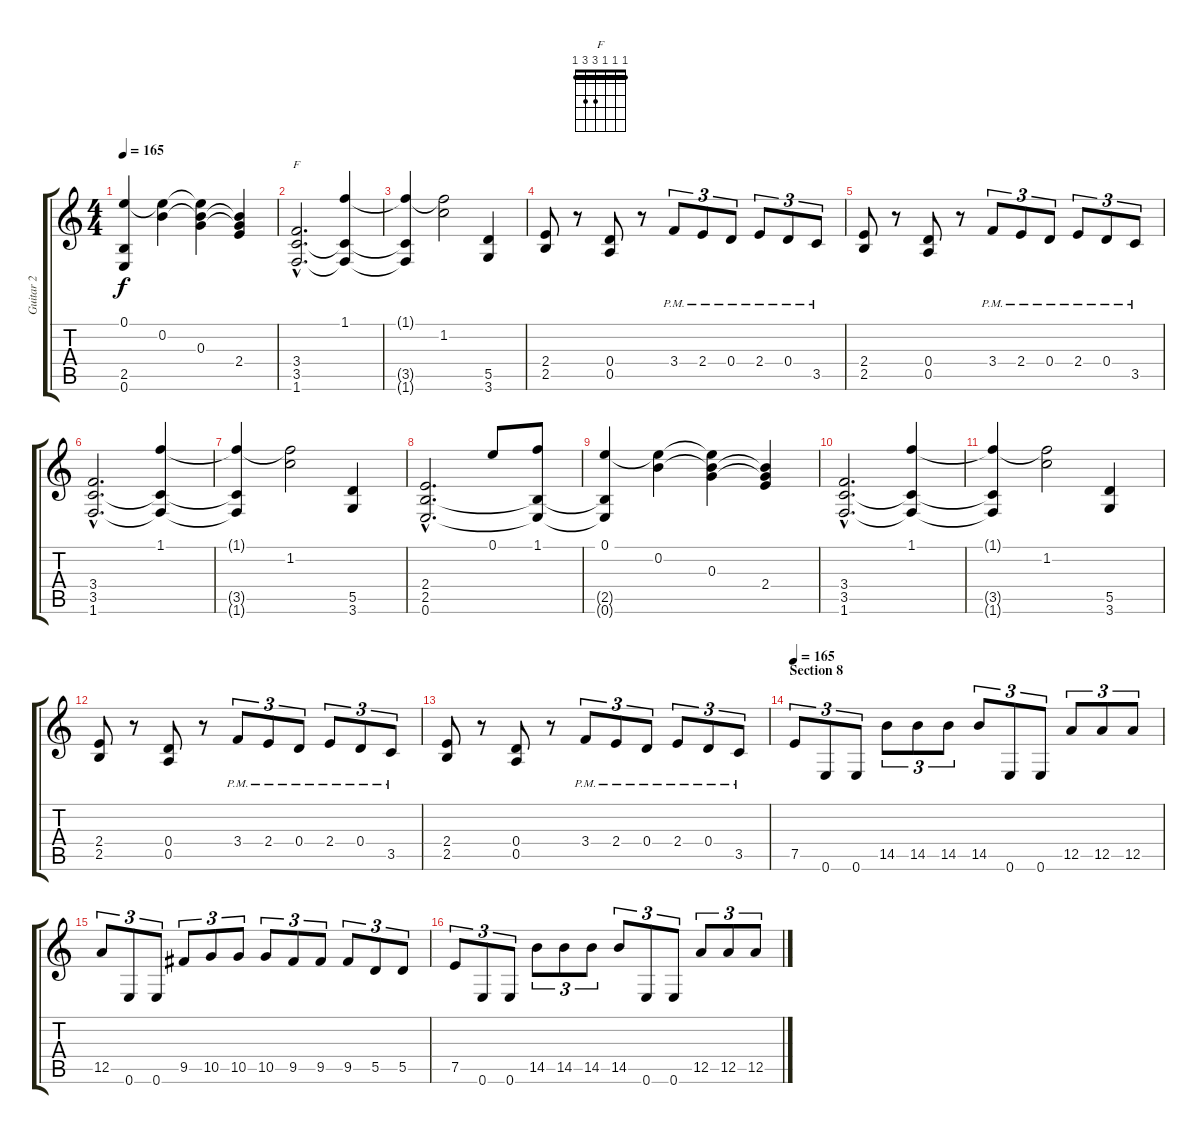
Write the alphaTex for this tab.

\track ("Guitar 2" "Guitar 2") {instrument distortionguitar}
\staff {score tabs}
\tuning (E4 B3 G3 D3 A2 E2) {hide}
\chord ("F" 1 1 1 3 3 1) {barre 1}
\ts (4 4)
\tempo 165
\clef g2
\ks c
(0.1 2.5{t} 0.6{t}).4{dy f} (0.1{t} 0.2).4 (0.1{t} 0.2{t} 0.3).4 (0.2{t} 0.3{t} 2.4).4 |
(3.4{hac} 3.5{hac} 1.6{hac}).2{d ch "F"} (1.1 3.5{t} 1.6{t}).4 |
(1.1{t} 3.5{t} 1.6{t}).4 (1.1{t} 1.2).2 (5.5 3.6).4 |
(2.4 2.5).8 r.8 (0.4 0.5).8 r.8 3.4{pm}.8{tu (3 2)} 2.4{pm}.8{tu (3 2)} 0.4{pm}.8{tu (3 2)} 2.4{pm}.8{tu (3 2)} 0.4{pm}.8{tu (3 2)} 3.5{pm}.8{tu (3 2)} |
(2.4 2.5).8 r.8 (0.4 0.5).8 r.8 3.4{pm}.8{tu (3 2)} 2.4{pm}.8{tu (3 2)} 0.4{pm}.8{tu (3 2)} 2.4{pm}.8{tu (3 2)} 0.4{pm}.8{tu (3 2)} 3.5{pm}.8{tu (3 2)} |
(3.4{hac} 3.5{hac} 1.6{hac}).2{d} (1.1 3.5{t} 1.6{t}).4 |
(1.1{t} 3.5{t} 1.6{t}).4 (1.1{t} 1.2).2 (5.5 3.6).4 |
(2.4{hac} 2.5{hac} 0.6{hac}).2{d} 0.1.8 (1.1 2.5{t} 0.6{t}).8 |
(0.1 2.5{t} 0.6{t}).4 (0.1{t} 0.2).4 (0.1{t} 0.2{t} 0.3).4 (0.2{t} 0.3{t} 2.4).4 |
(3.4{hac} 3.5{hac} 1.6{hac}).2{d} (1.1 3.5{t} 1.6{t}).4 |
(1.1{t} 3.5{t} 1.6{t}).4 (1.1{t} 1.2).2 (5.5 3.6).4 |
(2.4 2.5).8 r.8 (0.4 0.5).8 r.8 3.4{pm}.8{tu (3 2)} 2.4{pm}.8{tu (3 2)} 0.4{pm}.8{tu (3 2)} 2.4{pm}.8{tu (3 2)} 0.4{pm}.8{tu (3 2)} 3.5{pm}.8{tu (3 2)} |
(2.4 2.5).8 r.8 (0.4 0.5).8 r.8 3.4{pm}.8{tu (3 2)} 2.4{pm}.8{tu (3 2)} 0.4{pm}.8{tu (3 2)} 2.4{pm}.8{tu (3 2)} 0.4{pm}.8{tu (3 2)} 3.5{pm}.8{tu (3 2)} |
\section ("" "Section 8")
\tempo 165
7.5.8{tu (3 2) volume 13 instrument distortionguitar} 0.6.8{tu (3 2)} 0.6.8{tu (3 2)} 14.5.8{tu (3 2)} 14.5.8{tu (3 2)} 14.5.8{tu (3 2)} 14.5.8{tu (3 2)} 0.6.8{tu (3 2)} 0.6.8{tu (3 2)} 12.5.8{tu (3 2)} 12.5.8{tu (3 2)} 12.5.8{tu (3 2)} |
12.5.8{tu (3 2)} 0.6.8{tu (3 2)} 0.6.8{tu (3 2)} 9.5.8{tu (3 2)} 10.5.8{tu (3 2)} 10.5.8{tu (3 2)} 10.5.8{tu (3 2)} 9.5.8{tu (3 2)} 9.5.8{tu (3 2)} 9.5.8{tu (3 2)} 5.5.8{tu (3 2)} 5.5.8{tu (3 2)} |
7.5.8{tu (3 2)} 0.6.8{tu (3 2)} 0.6.8{tu (3 2)} 14.5.8{tu (3 2)} 14.5.8{tu (3 2)} 14.5.8{tu (3 2)} 14.5.8{tu (3 2)} 0.6.8{tu (3 2)} 0.6.8{tu (3 2)} 12.5.8{tu (3 2)} 12.5.8{tu (3 2)} 12.5.8{tu (3 2)}
